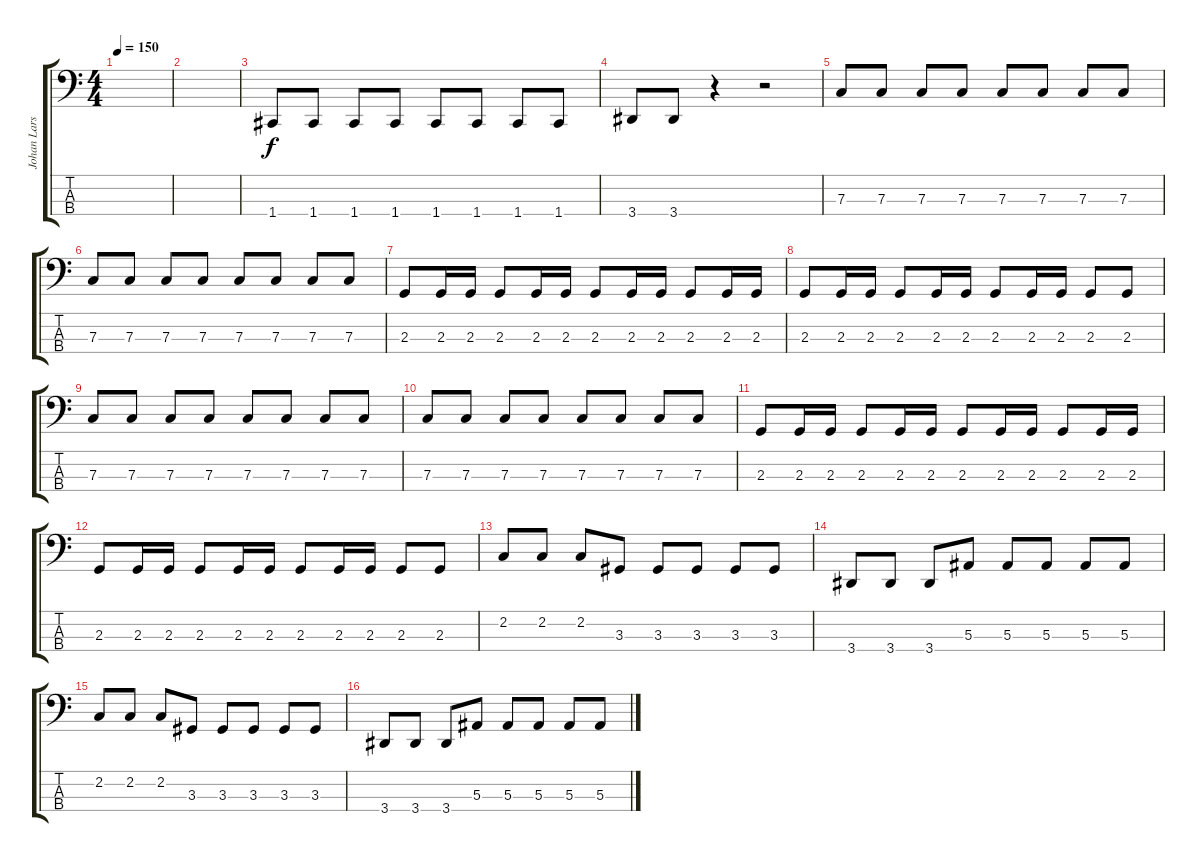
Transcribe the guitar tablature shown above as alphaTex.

\track ("Johan Larsson" "Johan Lars") {instrument electricbassfinger}
\staff {score tabs}
\tuning (Eb2 Bb1 F1 C1) {hide}
\ts (4 4)
\tempo 150
\clef f4
\ks c
|
|
1.4.8{dy f} 1.4.8 1.4.8 1.4.8 1.4.8 1.4.8 1.4.8 1.4.8 |
3.4.8 3.4.8 r.4 r.2 |
7.3.8 7.3.8 7.3.8 7.3.8 7.3.8 7.3.8 7.3.8 7.3.8 |
7.3.8 7.3.8 7.3.8 7.3.8 7.3.8 7.3.8 7.3.8 7.3.8 |
2.3.8 2.3.16 2.3.16 2.3.8 2.3.16 2.3.16 2.3.8 2.3.16 2.3.16 2.3.8 2.3.16 2.3.16 |
2.3.8 2.3.16 2.3.16 2.3.8 2.3.16 2.3.16 2.3.8 2.3.16 2.3.16 2.3.8 2.3.8 |
7.3.8 7.3.8 7.3.8 7.3.8 7.3.8 7.3.8 7.3.8 7.3.8 |
7.3.8 7.3.8 7.3.8 7.3.8 7.3.8 7.3.8 7.3.8 7.3.8 |
2.3.8 2.3.16 2.3.16 2.3.8 2.3.16 2.3.16 2.3.8 2.3.16 2.3.16 2.3.8 2.3.16 2.3.16 |
2.3.8 2.3.16 2.3.16 2.3.8 2.3.16 2.3.16 2.3.8 2.3.16 2.3.16 2.3.8 2.3.8 |
2.2.8 2.2.8 2.2.8 3.3.8 3.3.8 3.3.8 3.3.8 3.3.8 |
3.4.8 3.4.8 3.4.8 5.3.8 5.3.8 5.3.8 5.3.8 5.3.8 |
2.2.8 2.2.8 2.2.8 3.3.8 3.3.8 3.3.8 3.3.8 3.3.8 |
3.4.8 3.4.8 3.4.8 5.3.8 5.3.8 5.3.8 5.3.8 5.3.8
